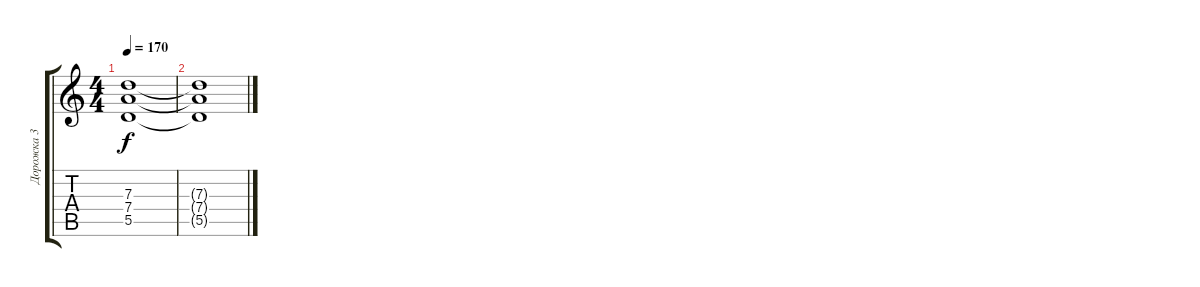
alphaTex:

\track ("Дорожка 3" "Дорожка 3") {instrument overdrivenguitar}
\staff {score tabs}
\tuning (E4 B3 G3 D3 A2 E2) {hide}
\ts (4 4)
\tempo 170
\clef g2
\ks c
(7.3 7.4 5.5).1{dy f} |
(7.3{t} 7.4{t} 5.5{t}).1
